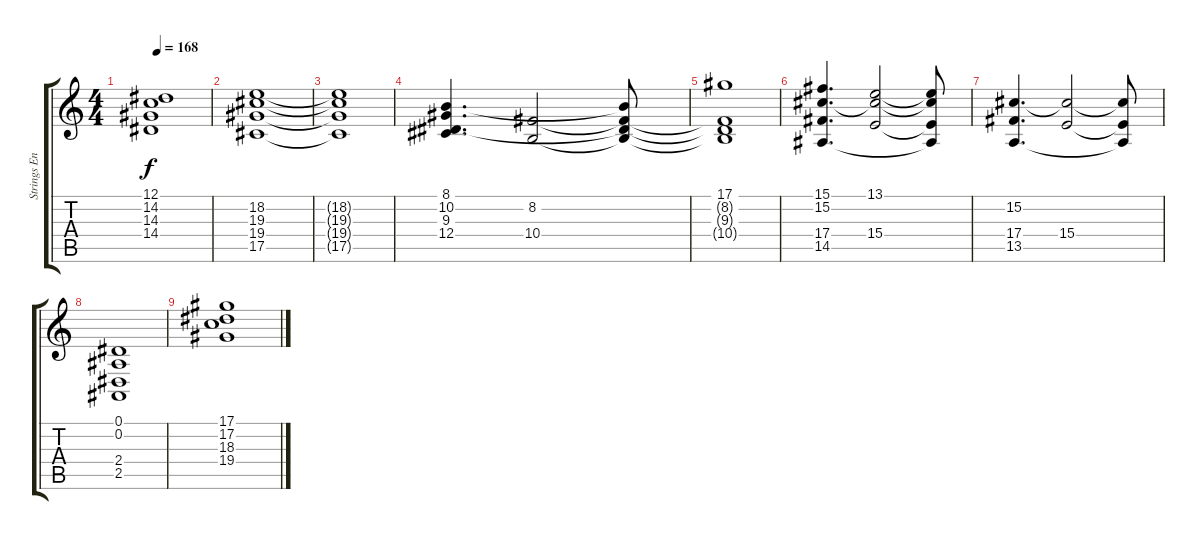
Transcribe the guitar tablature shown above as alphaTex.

\track ("Strings Ensemble" "Strings En") {instrument stringensemble1}
\staff {score tabs}
\tuning (Eb4 Bb3 Gb3 Db3 Ab2 Eb2) {hide}
\ts (4 4)
\tempo 168
\clef g2
\ks c
(12.1{t} 14.2{t} 14.3{t} 14.4{t}).1{dy f} |
(18.2 19.3 19.4 17.5).1 |
(18.2{t} 19.3{t} 19.4{t} 17.5{t}).1 |
(8.1 10.2 9.3 12.4).4{d} (8.2 10.4).2 (8.1{t} 8.2{t} 9.3{t} 10.4{t}).8 |
(17.1 8.2{t} 9.3{t} 10.4{t}).1 |
(15.1 15.2 17.4 14.5).4{d} (13.1 15.2{t} 15.4).2 (13.1{t} 15.2{t} 15.4{t} 14.5{t}).8 |
(15.2 17.4 13.5).4{d} (15.2{t} 15.4).2 (15.2{t} 15.4{t} 13.5{t}).8 |
(0.1 0.2 2.4 2.5).1 |
(17.1 17.2 18.3 19.4).1
